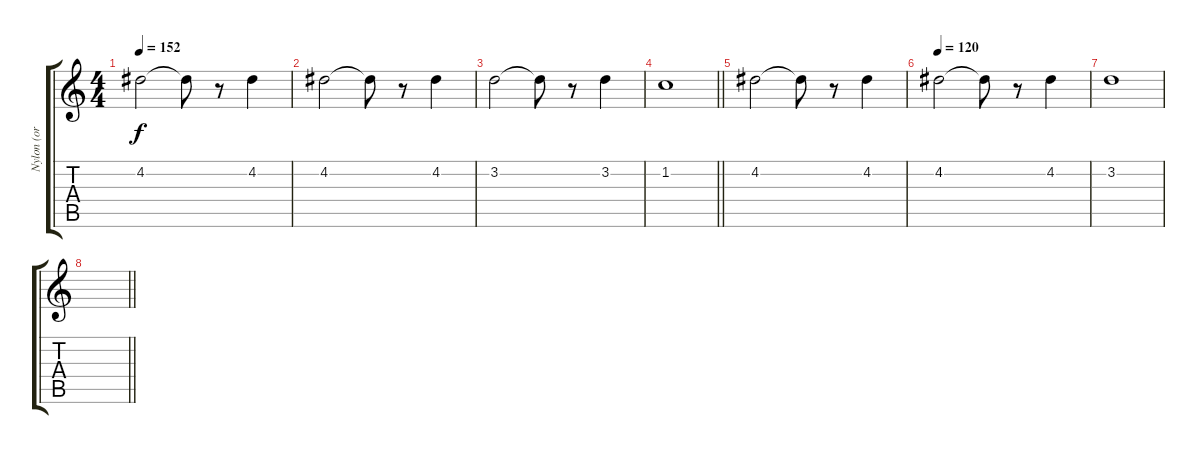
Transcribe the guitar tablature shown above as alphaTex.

\track ("Nylon (or clean)" "Nylon (or ") {instrument acousticguitarnylon}
\staff {score tabs}
\tuning (E4 B3 G3 D3 A2 E2) {hide}
\ts (4 4)
\tempo 152
\clef g2
\ks c
4.2.2{dy f volume 15 instrument acousticguitarsteel} 4.2{t}.8 r.8 4.2.4 |
4.2.2 4.2{t}.8 r.8 4.2.4 |
3.2.2 3.2{t}.8 r.8 3.2.4 |
\barLineRight lightlight
1.2.1 |
4.2.2{volume 13} 4.2{t}.8 r.8 4.2.4 |
\tempo 120
4.2.2 4.2{t}.8 r.8 4.2.4 |
3.2.1 |
\barLineRight lightlight
